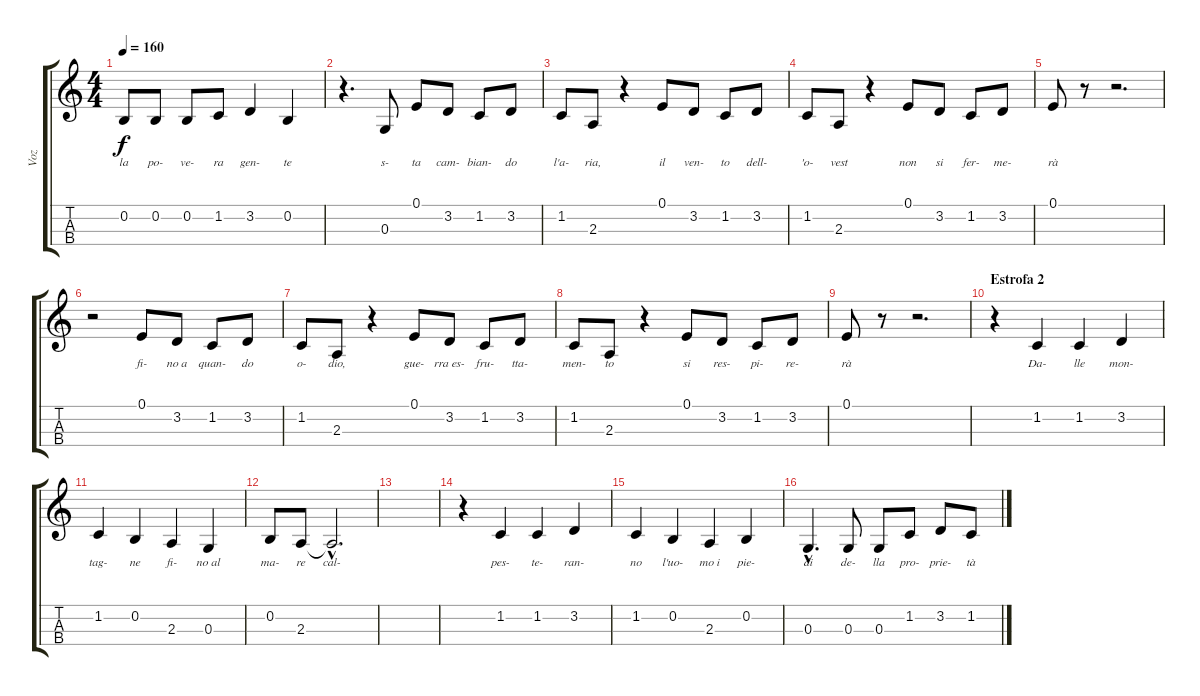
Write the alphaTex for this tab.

\track ("Voz" "Voz") {instrument piccolo}
\staff {score tabs}
\tuning (E4 B3 G3 D3) {hide}
\ts (4 4)
\tempo 160
\clef g2
\ks c
0.2.8{lyrics (0 "la") lyrics (1 "") lyrics (2 "") lyrics (3 "") lyrics (4 "") dy f} 0.2.8{lyrics (0 "po-") lyrics (1 "") lyrics (2 "") lyrics (3 "") lyrics (4 "")} 0.2.8{lyrics (0 "ve-") lyrics (1 "") lyrics (2 "") lyrics (3 "") lyrics (4 "")} 1.2.8{lyrics (0 "ra") lyrics (1 "") lyrics (2 "") lyrics (3 "") lyrics (4 "")} 3.2.4{lyrics (0 "gen-") lyrics (1 "") lyrics (2 "") lyrics (3 "") lyrics (4 "")} 0.2.4{lyrics (0 "te") lyrics (1 "") lyrics (2 "") lyrics (3 "") lyrics (4 "")} |
r.4{d} 0.3.8{lyrics (0 "s-") lyrics (1 "") lyrics (2 "") lyrics (3 "") lyrics (4 "")} 0.1.8{lyrics (0 "ta") lyrics (1 "") lyrics (2 "") lyrics (3 "") lyrics (4 "")} 3.2.8{lyrics (0 "cam-") lyrics (1 "") lyrics (2 "") lyrics (3 "") lyrics (4 "")} 1.2.8{lyrics (0 "bian-") lyrics (1 "") lyrics (2 "") lyrics (3 "") lyrics (4 "")} 3.2.8{lyrics (0 "do") lyrics (1 "") lyrics (2 "") lyrics (3 "") lyrics (4 "")} |
1.2.8{lyrics (0 "l'a-") lyrics (1 "") lyrics (2 "") lyrics (3 "") lyrics (4 "")} 2.3.8{lyrics (0 "ria,") lyrics (1 "") lyrics (2 "") lyrics (3 "") lyrics (4 "")} r.4 0.1.8{lyrics (0 "il") lyrics (1 "") lyrics (2 "") lyrics (3 "") lyrics (4 "")} 3.2.8{lyrics (0 "ven-") lyrics (1 "") lyrics (2 "") lyrics (3 "") lyrics (4 "")} 1.2.8{lyrics (0 "to") lyrics (1 "") lyrics (2 "") lyrics (3 "") lyrics (4 "")} 3.2.8{lyrics (0 "dell-") lyrics (1 "") lyrics (2 "") lyrics (3 "") lyrics (4 "")} |
1.2.8{lyrics (0 "'o-") lyrics (1 "") lyrics (2 "") lyrics (3 "") lyrics (4 "")} 2.3.8{lyrics (0 "vest") lyrics (1 "") lyrics (2 "") lyrics (3 "") lyrics (4 "")} r.4 0.1.8{lyrics (0 "non") lyrics (1 "") lyrics (2 "") lyrics (3 "") lyrics (4 "")} 3.2.8{lyrics (0 "si") lyrics (1 "") lyrics (2 "") lyrics (3 "") lyrics (4 "")} 1.2.8{lyrics (0 "fer-") lyrics (1 "") lyrics (2 "") lyrics (3 "") lyrics (4 "")} 3.2.8{lyrics (0 "me-") lyrics (1 "") lyrics (2 "") lyrics (3 "") lyrics (4 "")} |
0.1.8{lyrics (0 "rà") lyrics (1 "") lyrics (2 "") lyrics (3 "") lyrics (4 "")} r.8 r.2{d} |
r.2 0.1.8{lyrics (0 "fi-") lyrics (1 "") lyrics (2 "") lyrics (3 "") lyrics (4 "")} 3.2.8{lyrics (0 "no a") lyrics (1 "") lyrics (2 "") lyrics (3 "") lyrics (4 "")} 1.2.8{lyrics (0 "quan-") lyrics (1 "") lyrics (2 "") lyrics (3 "") lyrics (4 "")} 3.2.8{lyrics (0 "do") lyrics (1 "") lyrics (2 "") lyrics (3 "") lyrics (4 "")} |
1.2.8{lyrics (0 "o-") lyrics (1 "") lyrics (2 "") lyrics (3 "") lyrics (4 "")} 2.3.8{lyrics (0 "dio,") lyrics (1 "") lyrics (2 "") lyrics (3 "") lyrics (4 "")} r.4 0.1.8{lyrics (0 "gue-") lyrics (1 "") lyrics (2 "") lyrics (3 "") lyrics (4 "")} 3.2.8{lyrics (0 "rra es-") lyrics (1 "") lyrics (2 "") lyrics (3 "") lyrics (4 "")} 1.2.8{lyrics (0 "fru-") lyrics (1 "") lyrics (2 "") lyrics (3 "") lyrics (4 "")} 3.2.8{lyrics (0 "tta-") lyrics (1 "") lyrics (2 "") lyrics (3 "") lyrics (4 "")} |
1.2.8{lyrics (0 "men-") lyrics (1 "") lyrics (2 "") lyrics (3 "") lyrics (4 "")} 2.3.8{lyrics (0 "to") lyrics (1 "") lyrics (2 "") lyrics (3 "") lyrics (4 "")} r.4 0.1.8{lyrics (0 "si") lyrics (1 "") lyrics (2 "") lyrics (3 "") lyrics (4 "")} 3.2.8{lyrics (0 "res-") lyrics (1 "") lyrics (2 "") lyrics (3 "") lyrics (4 "")} 1.2.8{lyrics (0 "pi-") lyrics (1 "") lyrics (2 "") lyrics (3 "") lyrics (4 "")} 3.2.8{lyrics (0 "re-") lyrics (1 "") lyrics (2 "") lyrics (3 "") lyrics (4 "")} |
0.1.8{lyrics (0 "rà") lyrics (1 "") lyrics (2 "") lyrics (3 "") lyrics (4 "")} r.8 r.2{d} |
\section ("" "Estrofa 2")
r.4 1.2.4{lyrics (0 "Da-") lyrics (1 "") lyrics (2 "") lyrics (3 "") lyrics (4 "")} 1.2.4{lyrics (0 "lle") lyrics (1 "") lyrics (2 "") lyrics (3 "") lyrics (4 "")} 3.2.4{lyrics (0 "mon-") lyrics (1 "") lyrics (2 "") lyrics (3 "") lyrics (4 "")} |
1.2.4{lyrics (0 "tag-") lyrics (1 "") lyrics (2 "") lyrics (3 "") lyrics (4 "")} 0.2.4{lyrics (0 "ne") lyrics (1 "") lyrics (2 "") lyrics (3 "") lyrics (4 "")} 2.3.4{lyrics (0 "fi-") lyrics (1 "") lyrics (2 "") lyrics (3 "") lyrics (4 "")} 0.3.4{lyrics (0 "no al") lyrics (1 "") lyrics (2 "") lyrics (3 "") lyrics (4 "")} |
0.2.8{lyrics (0 "ma-") lyrics (1 "") lyrics (2 "") lyrics (3 "") lyrics (4 "")} 2.3.8{lyrics (0 "re") lyrics (1 "") lyrics (2 "") lyrics (3 "") lyrics (4 "")} 2.3{hac t}.2{d lyrics (0 "cal-") lyrics (1 "") lyrics (2 "") lyrics (3 "") lyrics (4 "")} |
|
r.4 1.2.4{lyrics (0 "pes-") lyrics (1 "") lyrics (2 "") lyrics (3 "") lyrics (4 "")} 1.2.4{lyrics (0 "te-") lyrics (1 "") lyrics (2 "") lyrics (3 "") lyrics (4 "")} 3.2.4{lyrics (0 "ran-") lyrics (1 "") lyrics (2 "") lyrics (3 "") lyrics (4 "")} |
1.2.4{lyrics (0 "no") lyrics (1 "") lyrics (2 "") lyrics (3 "") lyrics (4 "")} 0.2.4{lyrics (0 "l'uo-") lyrics (1 "") lyrics (2 "") lyrics (3 "") lyrics (4 "")} 2.3.4{lyrics (0 "mo i") lyrics (1 "") lyrics (2 "") lyrics (3 "") lyrics (4 "")} 0.2.4{lyrics (0 "pie-") lyrics (1 "") lyrics (2 "") lyrics (3 "") lyrics (4 "")} |
0.3{hac}.4{d lyrics (0 "di") lyrics (1 "") lyrics (2 "") lyrics (3 "") lyrics (4 "")} 0.3.8{lyrics (0 "de-") lyrics (1 "") lyrics (2 "") lyrics (3 "") lyrics (4 "")} 0.3.8{lyrics (0 "lla") lyrics (1 "") lyrics (2 "") lyrics (3 "") lyrics (4 "")} 1.2.8{lyrics (0 "pro-") lyrics (1 "") lyrics (2 "") lyrics (3 "") lyrics (4 "")} 3.2.8{lyrics (0 "prie-") lyrics (1 "") lyrics (2 "") lyrics (3 "") lyrics (4 "")} 1.2.8{lyrics (0 "tà") lyrics (1 "") lyrics (2 "") lyrics (3 "") lyrics (4 "")}
